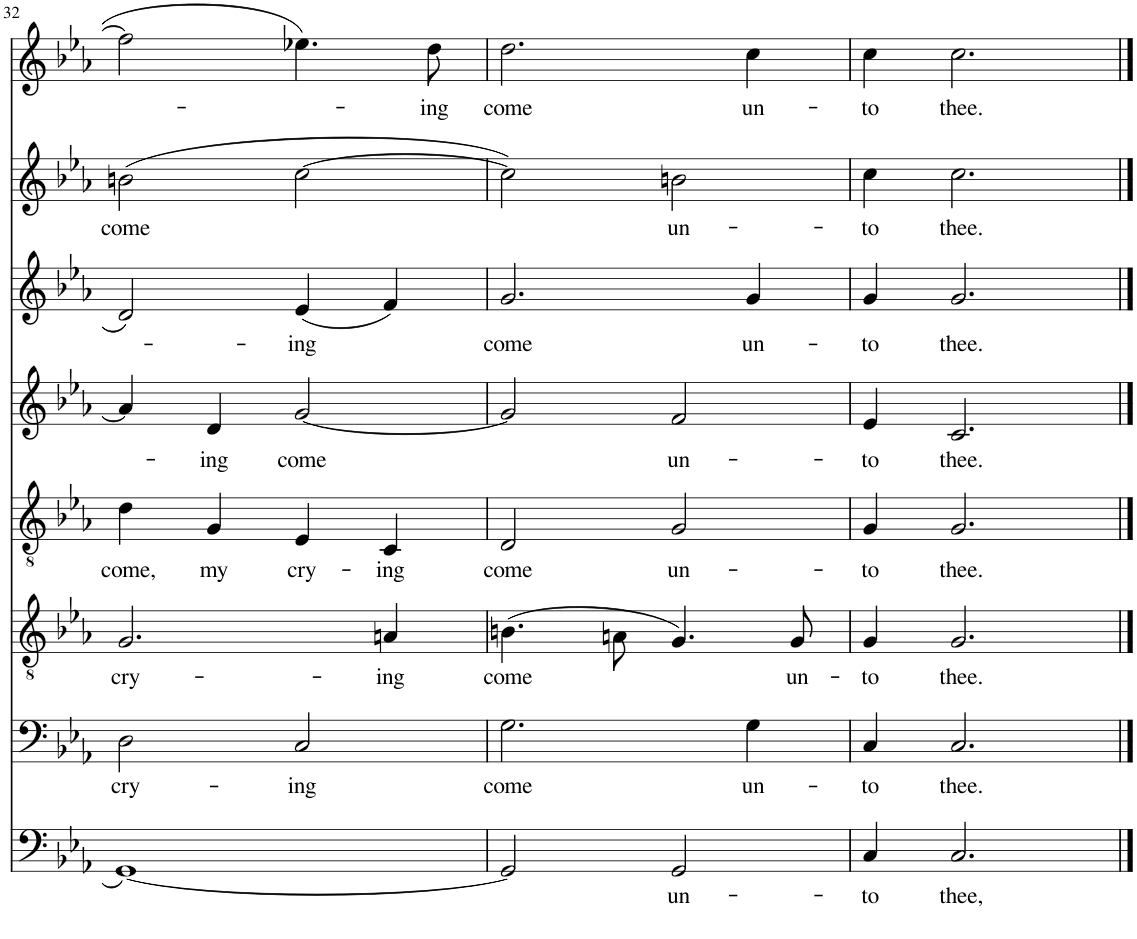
**kern	**text	**kern	**text	**kern	**text	**kern	**text	**kern	**text	**kern	**text	**kern	**text	**kern	**text
*part8	*part8	*part7	*part7	*part6	*part6	*part5	*part5	*part4	*part4	*part3	*part3	*part2	*part2	*part1	*part1
*staff8	*staff8	*staff7	*staff7	*staff6	*staff6	*staff5	*staff5	*staff4	*staff4	*staff3	*staff3	*staff2	*staff2	*staff1	*staff1
*I"Bassi II	*	*I"Bassi I	*	*I"Tenori II	*	*I"Tenori I	*	*I"Contralti II	*	*I"Contralti I	*	*I"Soprani II	*	*I"Soprani I	*
!!LO:PB:g=z
*clefF4	*	*clefF4	*	*clefGv2	*	*clefGv2	*	*clefG2	*	*clefG2	*	*clefG2	*	*clefG2	*
*k[b-e-a-]	*	*k[b-e-a-]	*	*k[b-e-a-]	*	*k[b-e-a-]	*	*k[b-e-a-]	*	*k[b-e-a-]	*	*k[b-e-a-]	*	*k[b-e-a-]	*
*E-:	*	*E-:	*	*E-:	*	*E-:	*	*E-:	*	*E-:	*	*E-:	*	*E-:	*
*M2/2	*	*M2/2	*	*M2/2	*	*M2/2	*	*M2/2	*	*M2/2	*	*M2/2	*	*M2/2	*
*met(c|)	*	*met(c|)	*	*met(c|)	*	*met(c|)	*	*met(c|)	*	*met(c|)	*	*met(c|)	*	*met(c|)	*
=32	=32	=32	=32	=32	=32	=32	=32	=32	=32	=32	=32	=32	=32	=32	=32
!	!	!	!LO:LY:b	!	!LO:LY:b	!	!LO:LY:b	!	!	!	!	!	!LO:LY:b	!	!
[1GG	.	2D\	cry-	2.G/	cry-	4d\	come,	4a-/]	.	2d/	.	(2bn\	come	2ff\]	.
!	!	!	!	!	!	!	!LO:LY:b	!	!LO:LY:b	!	!	!	!	!	!
.	.	.	.	.	.	4G/	my	4d/	-ing	.	.	.	.	.	.
!	!	!	!LO:LY:b	!	!	!	!LO:LY:b	!	!LO:LY:b	!	!LO:LY:b	!	!	!	!
.	.	2C/	-ing	.	.	4E-/	cry-	[2g/	come	(4e-/	-ing	[2cc\	.	4.ee-X\	.
!	!	!	!	!	!LO:LY:b	!	!LO:LY:b	!	!	!	!	!	!	!	!
.	.	.	.	4An/	-ing	4C/	-ing	.	.	4f/)	.	.	.	.	.
!	!	!	!	!	!	!	!	!	!	!	!	!	!	!	!LO:LY:b
.	.	.	.	.	.	.	.	.	.	.	.	.	.	8dd\	-ing
=33	=33	=33	=33	=33	=33	=33	=33	=33	=33	=33	=33	=33	=33	=33	=33
!	!	!	!LO:LY:b	!	!LO:LY:b	!	!LO:LY:b	!	!	!	!LO:LY:b	!	!	!	!LO:LY:b
2GG/]	.	2.G\	come	(4.Bn\	come	2D/	come	2g/]	.	2.g/	come	2cc\])	.	2.dd\	come
.	.	.	.	8An\	.	.	.	.	.	.	.	.	.	.	.
!	!LO:LY:b	!	!	!	!	!	!LO:LY:b	!	!LO:LY:b	!	!	!	!LO:LY:b	!	!
2GG/	un-	.	.	4.G/)	.	2G/	un-	2f/	un-	.	.	2bn\	un-	.	.
!	!	!	!LO:LY:b	!	!	!	!	!	!	!	!LO:LY:b	!	!	!	!LO:LY:b
.	.	4G\	un-	.	.	.	.	.	.	4g/	un-	.	.	4cc\	un-
!	!	!	!	!	!LO:LY:b	!	!	!	!	!	!	!	!	!	!
.	.	.	.	8G/	un-	.	.	.	.	.	.	.	.	.	.
=34	=34	=34	=34	=34	=34	=34	=34	=34	=34	=34	=34	=34	=34	=34	=34
!	!LO:LY:b	!	!LO:LY:b	!	!LO:LY:b	!	!LO:LY:b	!	!LO:LY:b	!	!LO:LY:b	!	!LO:LY:b	!	!LO:LY:b
4C/	-to	4C/	-to	4G/	-to	4G/	-to	4e-/	-to	4g/	-to	4cc\	-to	4cc\	-to
!	!LO:LY:b	!	!LO:LY:b	!	!LO:LY:b	!	!LO:LY:b	!	!LO:LY:b	!	!LO:LY:b	!	!LO:LY:b	!	!LO:LY:b
2.C/	thee,	2.C/	thee.	2.G/	thee.	2.G/	thee.	2.c/	thee.	2.g/	thee.	2.cc\	thee.	2.cc\	thee.
==	==	==	==	==	==	==	==	==	==	==	==	==	==	==	==
*-	*-	*-	*-	*-	*-	*-	*-	*-	*-	*-	*-	*-	*-	*-	*-
